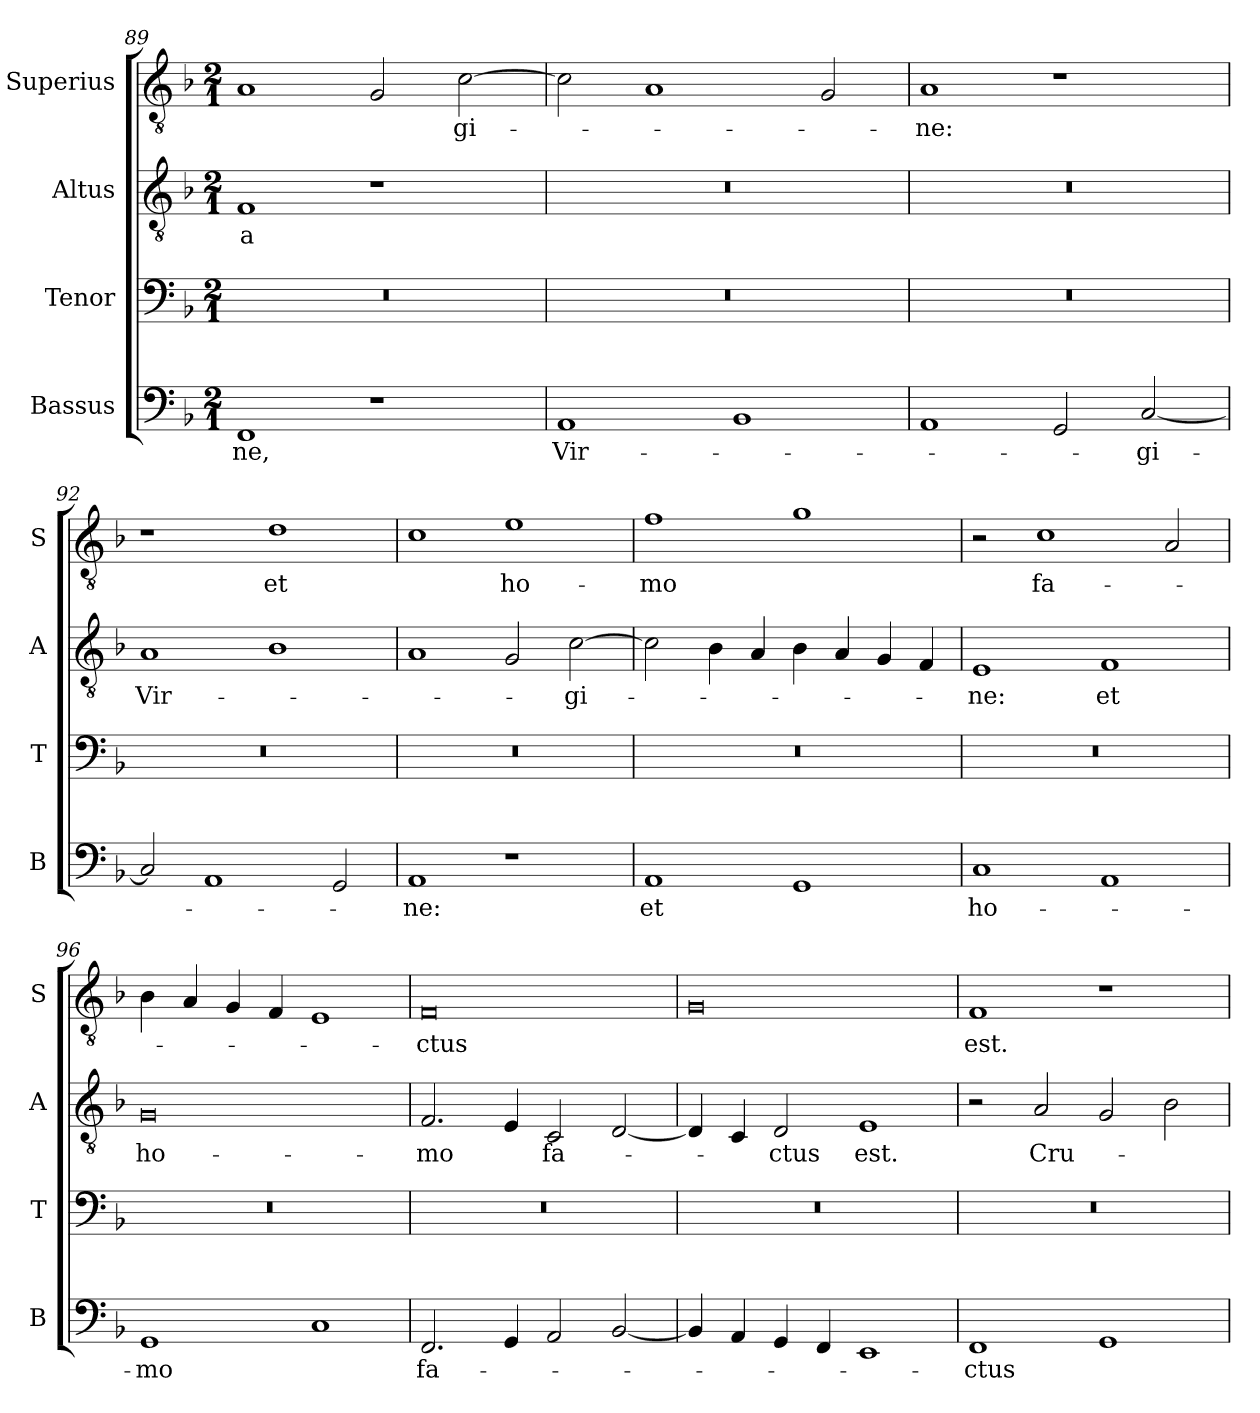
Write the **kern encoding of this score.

**kern	**text	**kern	**kern	**text	**kern	**text
*part4	*part4	*part3	*part2	*part2	*part1	*part1
*staff4	*staff4	*staff3	*staff2	*staff2	*staff1	*staff1
*I"Bassus	*	*I"Tenor	*I"Altus	*	*I"Superius	*
*I'B	*	*I'T	*I'A	*	*I'S	*
*clefF4	*	*clefF4	*clefGv2	*	*clefGv2	*
*k[b-]	*	*k[b-]	*k[b-]	*	*k[b-]	*
*M2/1	*	*M2/1	*M2/1	*	*M2/1	*
=89	=89	=89	=89	=89	=89	=89
1FF	-ne,	0r	1F	-a	1A	.
1r	.	.	1r	.	2G	.
.	.	.	.	.	[2c	-gi-
=90	=90	=90	=90	=90	=90	=90
!	!LO:LY:i	!	!	!	!	!
1AA	Vir-	0r	0r	.	2c]	.
.	.	.	.	.	1A	.
1BB-	.	.	.	.	.	.
.	.	.	.	.	2G	.
=91	=91	=91	=91	=91	=91	=91
1AA	.	0r	0r	.	1A	-ne:
2GG	.	.	.	.	1r	.
!	!LO:LY:i	!	!	!	!	!
[2C	-gi-	.	.	.	.	.
=92	=92	=92	=92	=92	=92	=92
2C]	.	0r	1A	Vir-	1r	.
1AA	.	.	.	.	.	.
.	.	.	1B-	.	1d	et
2GG	.	.	.	.	.	.
=93	=93	=93	=93	=93	=93	=93
!	!LO:LY:i	!	!	!	!	!
1AA	-ne:	0r	1A	.	1c	.
1r	.	.	2G	.	1e	ho-
.	.	.	[2c	-gi-	.	.
=94	=94	=94	=94	=94	=94	=94
1AA	et	0r	2c]	.	1f	-mo
.	.	.	4B-	.	.	.
.	.	.	4A	.	.	.
1GG	.	.	4B-	.	1g	.
.	.	.	4A	.	.	.
.	.	.	4G	.	.	.
.	.	.	4F	.	.	.
=95	=95	=95	=95	=95	=95	=95
1C	ho-	0r	1E	-ne:	2r	.
.	.	.	.	.	1c	fa-
1AA	.	.	1F	et	.	.
.	.	.	.	.	2A	.
=96	=96	=96	=96	=96	=96	=96
1GG	-mo	0r	0G	ho-	4B-	.
.	.	.	.	.	4A	.
.	.	.	.	.	4G	.
.	.	.	.	.	4F	.
1C	.	.	.	.	1E	.
=97	=97	=97	=97	=97	=97	=97
2.FF	fa-	0r	2.F	-mo	0F	-ctus
4GG	.	.	4E	.	.	.
2AA	.	.	2C	fa-	.	.
[2BB-	.	.	[2D	.	.	.
=98	=98	=98	=98	=98	=98	=98
4BB-]	.	0r	4D]	.	0G	.
4AA	.	.	4C	.	.	.
4GG	.	.	2D	-ctus	.	.
4FF	.	.	.	.	.	.
1EE	.	.	1E	est.	.	.
=99	=99	=99	=99	=99	=99	=99
1FF	-ctus	0r	2r	.	1F	est.
.	.	.	2A	Cru-	.	.
1GG	.	.	2G	.	1r	.
.	.	.	2B-	.	.	.
=	=	=	=	=	=	=
*-	*-	*-	*-	*-	*-	*-
